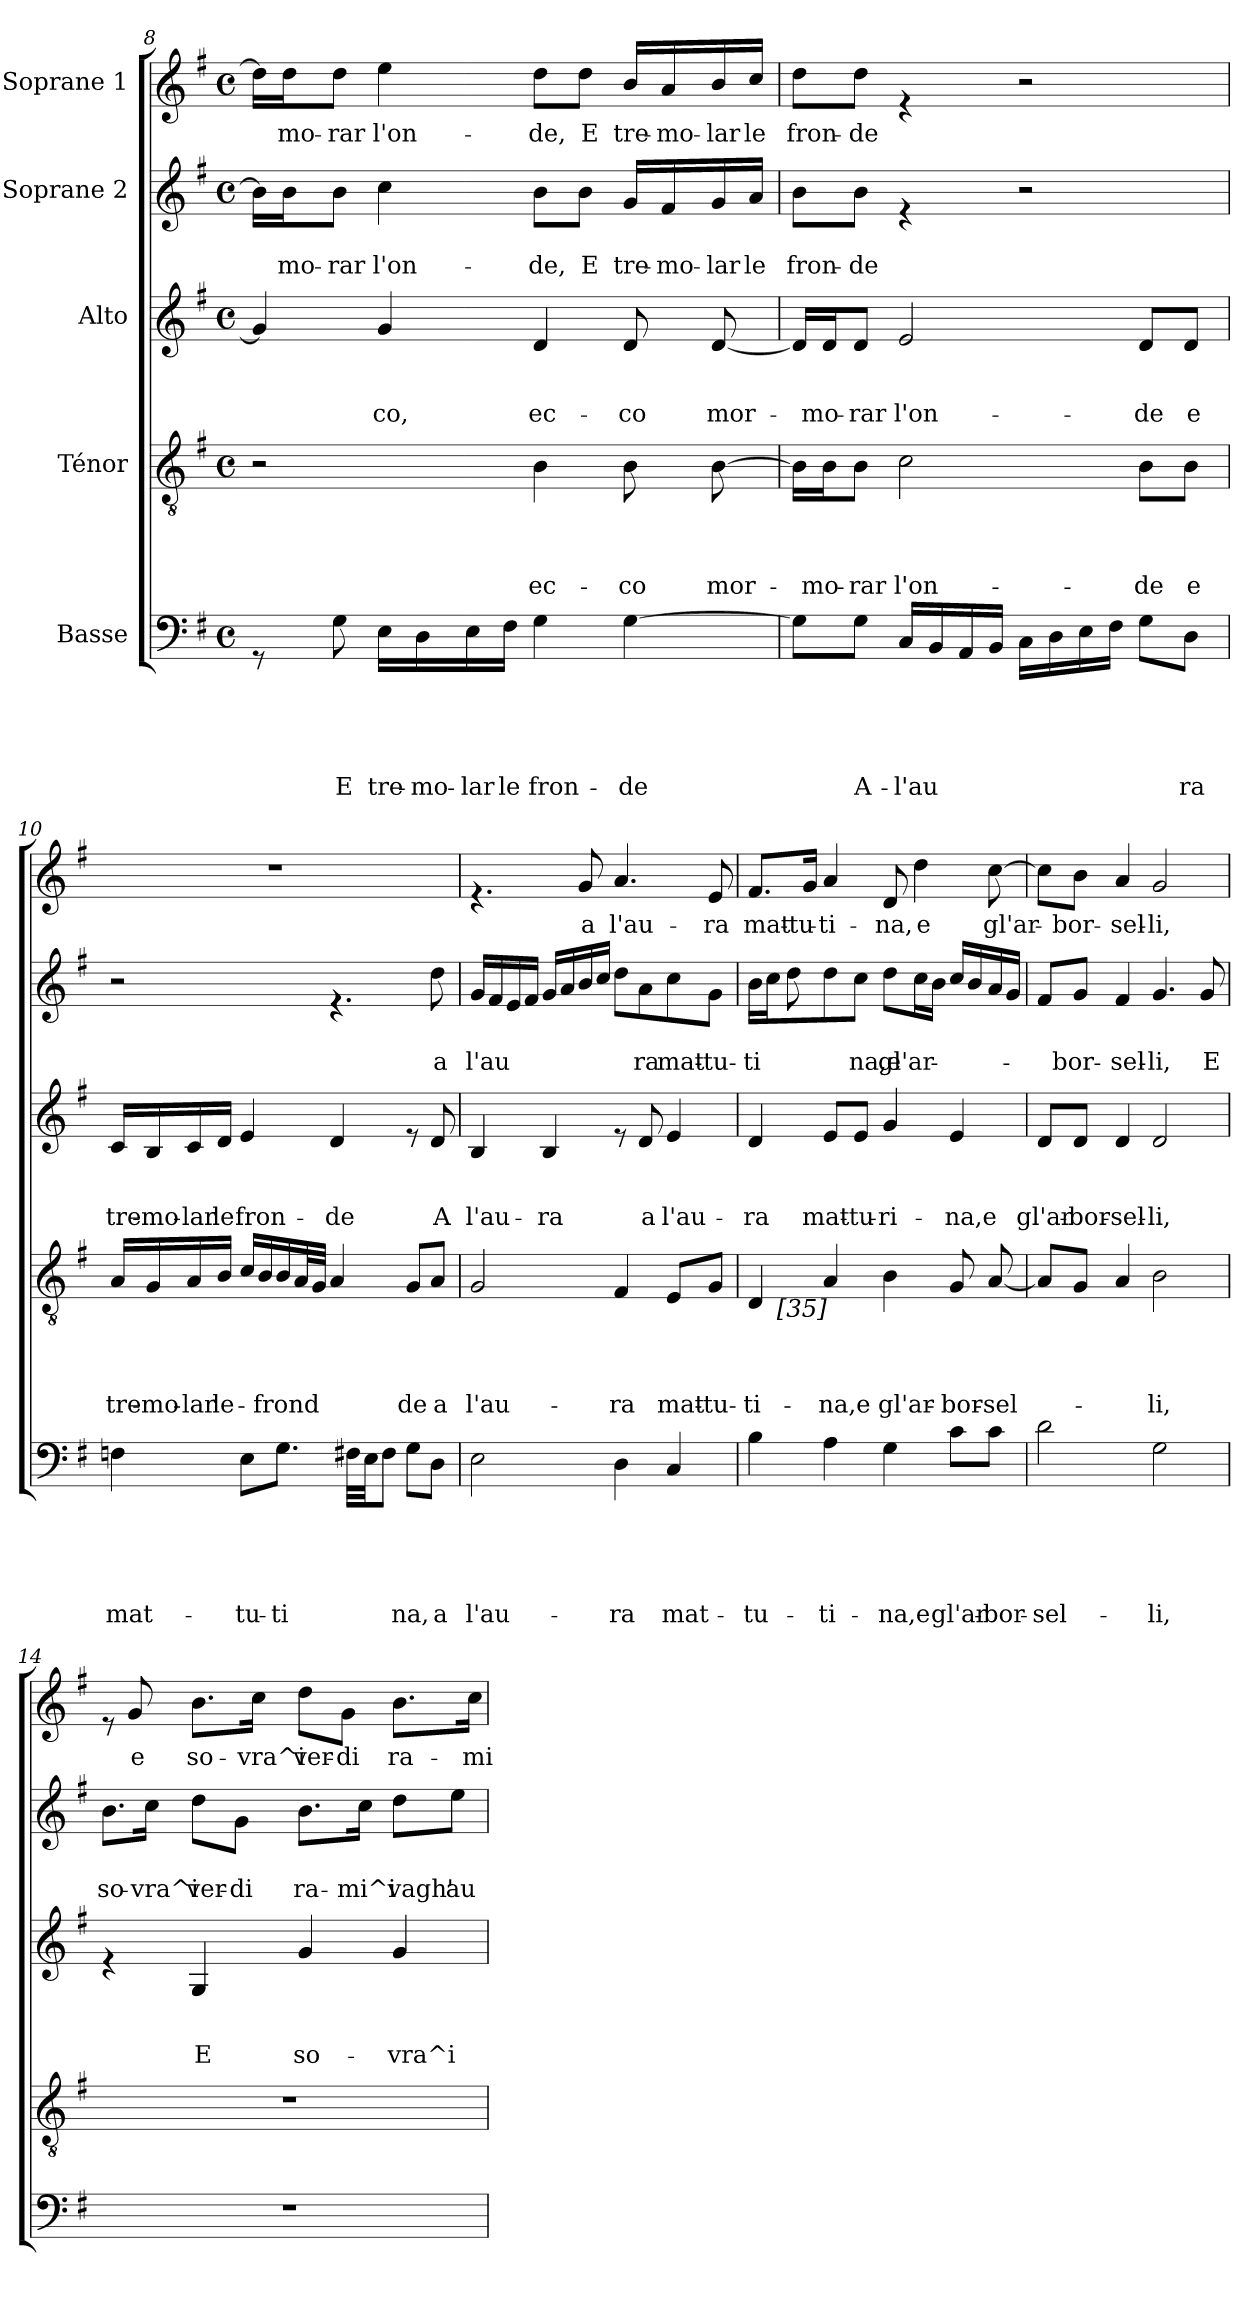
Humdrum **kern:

**kern	**text	**text	**text	**text	**text	**kern	**text	**text	**text	**text	**kern	**text	**text	**text	**kern	**text	**text	**kern	**text
*part5	*part5	*part5	*part5	*part5	*part5	*part4	*part4	*part4	*part4	*part4	*part3	*part3	*part3	*part3	*part2	*part2	*part2	*part1	*part1
*staff5	*staff5	*staff5	*staff5	*staff5	*staff5	*staff4	*staff4	*staff4	*staff4	*staff4	*staff3	*staff3	*staff3	*staff3	*staff2	*staff2	*staff2	*staff1	*staff1
*I"Basse	*	*	*	*	*	*I"Ténor	*	*	*	*	*I"Alto	*	*	*	*I"Soprane 2	*	*	*I"Soprane 1	*
*clefF4	*	*	*	*	*	*clefGv2	*	*	*	*	*clefG2	*	*	*	*clefG2	*	*	*clefG2	*
*k[f#]	*	*	*	*	*	*k[f#]	*	*	*	*	*k[f#]	*	*	*	*k[f#]	*	*	*k[f#]	*
*G:	*	*	*	*	*	*G:	*	*	*	*	*G:	*	*	*	*G:	*	*	*G:	*
*M4/4	*	*	*	*	*	*M4/4	*	*	*	*	*M4/4	*	*	*	*M4/4	*	*	*M4/4	*
*met(c)	*	*	*	*	*	*met(c)	*	*	*	*	*met(c)	*	*	*	*met(c)	*	*	*met(c)	*
=8	=8	=8	=8	=8	=8	=8	=8	=8	=8	=8	=8	=8	=8	=8	=8	=8	=8	=8	=8
8rGG	.	.	.	.	.	2r	.	.	.	.	4g/]	.	.	.	16b\LL]	.	.	16dd\LL]	.
!	!	!	!	!	!	!	!	!	!	!	!	!	!	!	!	!	!LO:LY:b	!	!LO:LY:b
.	.	.	.	.	.	.	.	.	.	.	.	.	.	.	16b\J	.	-mo-	16dd\J	-mo-
!	!	!	!	!	!LO:LY:b	!	!	!	!	!	!	!	!	!	!	!	!LO:LY:b	!	!LO:LY:b
8G\	.	.	.	.	E	.	.	.	.	.	.	.	.	.	8b\J	.	-rar	8dd\J	-rar
!	!	!	!	!	!LO:LY:b	!	!	!	!	!	!	!	!	!LO:LY:b	!	!	!LO:LY:b	!	!LO:LY:b
16E\LL	.	.	.	.	tre-	.	.	.	.	.	4g/	.	.	-co,	4cc\	.	l'on-	4ee\	l'on-
!	!	!	!	!	!LO:LY:b	!	!	!	!	!	!	!	!	!	!	!	!	!	!
16D\	.	.	.	.	-mo-	.	.	.	.	.	.	.	.	.	.	.	.	.	.
!	!	!	!	!	!LO:LY:b	!	!	!	!	!	!	!	!	!	!	!	!	!	!
16E\	.	.	.	.	-lar	.	.	.	.	.	.	.	.	.	.	.	.	.	.
!	!	!	!	!	!LO:LY:b	!	!	!	!	!	!	!	!	!	!	!	!	!	!
16F#\JJ	.	.	.	.	le	.	.	.	.	.	.	.	.	.	.	.	.	.	.
!	!	!	!	!	!LO:LY:b	!	!	!	!	!LO:LY:b	!	!	!	!LO:LY:b	!	!	!LO:LY:b	!	!LO:LY:b
4G\	.	.	.	.	fron-	4B\	.	.	.	ec-	4d/	.	.	ec-	8b\L	.	-de,	8dd\L	-de,
!	!	!	!	!	!	!	!	!	!	!	!	!	!	!	!	!	!LO:LY:b	!	!LO:LY:b
.	.	.	.	.	.	.	.	.	.	.	.	.	.	.	8b\J	.	E	8dd\J	E
!	!	!	!	!	!LO:LY:b	!	!	!	!	!LO:LY:b	!	!	!	!LO:LY:b	!	!	!LO:LY:b	!	!LO:LY:b
[>4G\	.	.	.	.	-de	8B\	.	.	.	-co	8d/	.	.	-co	16g/LL	.	tre-	16b/LL	tre-
!	!	!	!	!	!	!	!	!	!	!	!	!	!	!	!	!	!LO:LY:b	!	!LO:LY:b
.	.	.	.	.	.	.	.	.	.	.	.	.	.	.	16f#/	.	-mo-	16a/	-mo-
!	!	!	!	!	!	!	!	!	!	!LO:LY:b	!	!	!	!LO:LY:b	!	!	!LO:LY:b	!	!LO:LY:b
.	.	.	.	.	.	[>8B\	.	.	.	mor-	[<8d/	.	.	mor-	16g/	.	-lar	16b/	-lar
!	!	!	!	!	!	!	!	!	!	!	!	!	!	!	!	!	!LO:LY:b	!	!LO:LY:b
.	.	.	.	.	.	.	.	.	.	.	.	.	.	.	16a/JJ	.	le	16cc/JJ	le
=9	=9	=9	=9	=9	=9	=9	=9	=9	=9	=9	=9	=9	=9	=9	=9	=9	=9	=9	=9
!	!	!	!	!	!	!	!	!	!	!	!	!	!	!	!	!	!LO:LY:b	!	!LO:LY:b
8G\L]	.	.	.	.	.	16B\LL]	.	.	.	.	16d/LL]	.	.	.	8b\L	.	fron-	8dd\L	fron-
!	!	!	!	!	!	!	!	!	!	!LO:LY:b	!	!	!	!LO:LY:b	!	!	!	!	!
.	.	.	.	.	.	16B\J	.	.	.	-mo-	16d/J	.	.	-mo-	.	.	.	.	.
!	!	!	!	!	!LO:LY:b	!	!	!	!	!LO:LY:b	!	!	!	!LO:LY:b	!	!	!LO:LY:b	!	!LO:LY:b
8G\J	.	.	.	.	A-	8B\J	.	.	.	-rar	8d/J	.	.	-rar	8b\J	.	-de	8dd\J	-de
!	!	!	!	!	!LO:LY:b	!	!	!	!	!LO:LY:b	!	!	!	!LO:LY:b	!	!	!	!	!
16C/LL	.	.	.	.	-l'au	2c\	.	.	.	l'on-	2e/	.	.	l'on-	4re	.	.	4re	.
16BB/	.	.	.	.	.	.	.	.	.	.	.	.	.	.	.	.	.	.	.
16AA/	.	.	.	.	.	.	.	.	.	.	.	.	.	.	.	.	.	.	.
16BB/JJ	.	.	.	.	.	.	.	.	.	.	.	.	.	.	.	.	.	.	.
16C\LL	.	.	.	.	.	.	.	.	.	.	.	.	.	.	2r	.	.	2r	.
16D\	.	.	.	.	.	.	.	.	.	.	.	.	.	.	.	.	.	.	.
16E\	.	.	.	.	.	.	.	.	.	.	.	.	.	.	.	.	.	.	.
16F#\JJ	.	.	.	.	.	.	.	.	.	.	.	.	.	.	.	.	.	.	.
!	!	!	!	!	!	!	!	!	!	!LO:LY:b	!	!	!	!LO:LY:b	!	!	!	!	!
8G\L	.	.	.	.	.	8B\L	.	.	.	-de	8d/L	.	.	-de	.	.	.	.	.
!	!	!	!	!	!LO:LY:b	!	!	!	!	!LO:LY:b	!	!	!	!LO:LY:b	!	!	!	!	!
8D\J	.	.	.	.	ra	8B\J	.	.	.	e	8d/J	.	.	e	.	.	.	.	.
!!LO:LB:g=z
=10	=10	=10	=10	=10	=10	=10	=10	=10	=10	=10	=10	=10	=10	=10	=10	=10	=10	=10	=10
!	!	!	!	!	!LO:LY:b	!	!	!	!	!LO:LY:b	!	!	!	!LO:LY:b	!	!	!	!	!
4Fn\	.	.	.	.	mat-	16A/LL	.	.	.	tre-	16c/LL	.	.	tre-	2r	.	.	1r	.
!	!	!	!	!	!	!	!	!	!	!LO:LY:b	!	!	!	!LO:LY:b	!	!	!	!	!
.	.	.	.	.	.	16G/	.	.	.	-mo-	16B/	.	.	-mo-	.	.	.	.	.
!	!	!	!	!	!	!	!	!	!	!LO:LY:b	!	!	!	!LO:LY:b	!	!	!	!	!
.	.	.	.	.	.	16A/	.	.	.	-lar	16c/	.	.	-lar	.	.	.	.	.
!	!	!	!	!	!	!	!	!	!	!LO:LY:b	!	!	!	!LO:LY:b	!	!	!	!	!
.	.	.	.	.	.	16B/JJ	.	.	.	le-	16d/JJ	.	.	le	.	.	.	.	.
!	!	!	!	!	!LO:LY:b	!	!	!	!	!	!	!	!	!LO:LY:b	!	!	!	!	!
8E\L	.	.	.	.	-tu-	16c/LL	.	.	.	.	4e/	.	.	fron-	.	.	.	.	.
!	!	!	!	!	!	!	!	!	!	!LO:LY:b	!	!	!	!	!	!	!	!	!
.	.	.	.	.	.	16B/	.	.	.	-frond	.	.	.	.	.	.	.	.	.
!	!	!	!	!	!LO:LY:b	!	!	!	!	!	!	!	!	!	!	!	!	!	!
8.G\J	.	.	.	.	-ti	16B/	.	.	.	.	.	.	.	.	.	.	.	.	.
.	.	.	.	.	.	32A/L	.	.	.	.	.	.	.	.	.	.	.	.	.
.	.	.	.	.	.	32G/JJJ	.	.	.	.	.	.	.	.	.	.	.	.	.
!	!	!	!	!	!	!	!	!	!	!	!	!	!	!LO:LY:b	!	!	!	!	!
.	.	.	.	.	.	4A/	.	.	.	.	4d/	.	.	-de	4.re	.	.	.	.
32F#X\LLL	.	.	.	.	.	.	.	.	.	.	.	.	.	.	.	.	.	.	.
32E\JJ	.	.	.	.	.	.	.	.	.	.	.	.	.	.	.	.	.	.	.
8F#\J	.	.	.	.	.	.	.	.	.	.	.	.	.	.	.	.	.	.	.
!	!	!	!	!	!LO:LY:b	!	!	!	!	!LO:LY:b	!	!	!	!	!	!	!	!	!
8G\L	.	.	.	.	na,	8G/L	.	.	.	de	8re	.	.	.	.	.	.	.	.
!	!	!	!	!	!LO:LY:b	!	!	!	!	!LO:LY:b	!	!	!	!LO:LY:b	!	!	!LO:LY:b	!	!
8D\J	.	.	.	.	a	8A/J	.	.	.	a	8d/	.	.	A	8dd\	.	a	.	.
=11	=11	=11	=11	=11	=11	=11	=11	=11	=11	=11	=11	=11	=11	=11	=11	=11	=11	=11	=11
!	!	!	!	!	!LO:LY:b	!	!	!	!	!LO:LY:b	!	!	!	!LO:LY:b	!	!	!LO:LY:b	!	!
2E\	.	.	.	.	l'au-	2G/	.	.	.	l'au-	4B/	.	.	l'au-	16g/LL	.	l'au	4.re	.
.	.	.	.	.	.	.	.	.	.	.	.	.	.	.	16f#/	.	.	.	.
.	.	.	.	.	.	.	.	.	.	.	.	.	.	.	16e/	.	.	.	.
.	.	.	.	.	.	.	.	.	.	.	.	.	.	.	16f#/JJ	.	.	.	.
!	!	!	!	!	!	!	!	!	!	!	!	!	!	!LO:LY:b	!	!	!	!	!
.	.	.	.	.	.	.	.	.	.	.	4B/	.	.	-ra	16g/LL	.	.	.	.
.	.	.	.	.	.	.	.	.	.	.	.	.	.	.	16a/	.	.	.	.
!	!	!	!	!	!	!	!	!	!	!	!	!	!	!	!	!	!	!	!LO:LY:b
.	.	.	.	.	.	.	.	.	.	.	.	.	.	.	16b/	.	.	8g/	a
.	.	.	.	.	.	.	.	.	.	.	.	.	.	.	16cc/JJ	.	.	.	.
!	!	!	!	!	!LO:LY:b	!	!	!	!	!LO:LY:b	!	!	!	!	!	!	!	!	!LO:LY:b
4D\	.	.	.	.	-ra	4F#/	.	.	.	-ra	8re	.	.	.	8dd\L	.	.	4.a/	l'au-
!	!	!	!	!	!	!	!	!	!	!	!	!	!	!LO:LY:b	!	!	!LO:LY:b	!	!
.	.	.	.	.	.	.	.	.	.	.	8d/	.	.	a	8a\	.	ra	.	.
!	!	!	!	!	!LO:LY:b	!	!	!	!	!LO:LY:b	!	!	!	!LO:LY:b	!	!	!LO:LY:b	!	!
4C/	.	.	.	.	mat-	8E/L	.	.	.	mat-	4e/	.	.	l'au-	8cc\	.	mat-	.	.
!	!	!	!	!	!	!	!	!	!	!LO:LY:b	!	!	!	!	!	!	!LO:LY:b	!	!LO:LY:b
.	.	.	.	.	.	8G/J	.	.	.	-tu-	.	.	.	.	8g\J	.	-tu-	8e/	-ra
=12	=12	=12	=12	=12	=12	=12	=12	=12	=12	=12	=12	=12	=12	=12	=12	=12	=12	=12	=12
!	!	!	!	!	!LO:LY:b	!	!	!	!	!LO:LY:b	!	!	!	!LO:LY:b	!	!	!LO:LY:b	!	!LO:LY:b
*	*	*	*	*	*	*^	*	*	*	*	*	*	*	*	*^	*	*	*	*
4B\	.	.	.	.	-tu-	4D/	16.ryy	.	.	.	-ti-	4d/	.	.	-ra	16b\LL	8ryy	.	-ti	8.f#/L	mat-
.	.	.	.	.	.	.	.	.	.	.	.	.	.	.	.	16cc\J	.	.	.	.	.
!	!	!	!	!	!	!	!LO:TX:b:t=[35]	!	!	!	!	!	!	!	!	!	!	!	!	!	!
.	.	.	.	.	.	.	2ryy	.	.	.	.	.	.	.	.	.	.	.	.	.	.
.	.	.	.	.	.	.	.	.	.	.	.	.	.	.	.	8ryy	8dd\	.	.	.	.
!	!	!	!	!	!	!	!	!	!	!	!	!	!	!	!	!	!	!	!	!	!LO:LY:b
.	.	.	.	.	.	.	.	.	.	.	.	.	.	.	.	.	.	.	.	16g/Jk	-tu-
!	!	!	!	!	!LO:LY:b	!	!	!	!	!	!LO:LY:b	!	!	!	!LO:LY:b	!	!	!	!	!	!LO:LY:b
4A\	.	.	.	.	-ti-	4A/	.	.	.	.	-na,e	8e/L	.	.	mat-	8dd\	4ryy	.	.	4a/	-ti-
!	!	!	!	!	!	!	!	!	!	!	!	!	!	!	!LO:LY:b	!	!	!	!LO:LY:b	!	!
.	.	.	.	.	.	.	.	.	.	.	.	8e/J	.	.	-tu-	8cc\J	.	.	na,e-	.	.
!	!	!	!	!	!LO:LY:b	!	!	!	!	!	!LO:LY:b	!	!	!	!LO:LY:b	!	!	!	!LO:LY:b	!	!LO:LY:b
4G\	.	.	.	.	-na,e	4B\	.	.	.	.	gl'ar-	4g/	.	.	-ri-	2ryy	8dd\L	.	-gl'ar	8d/	-na,
.	.	.	.	.	.	.	4ryy	.	.	.	.	.	.	.	.	.	.	.	.	.	.
!	!	!	!	!	!	!	!	!	!	!	!	!	!	!	!	!	!	!	!	!	!LO:LY:b
.	.	.	.	.	.	.	.	.	.	.	.	.	.	.	.	.	16cc\L	.	.	4dd\	e
.	.	.	.	.	.	.	.	.	.	.	.	.	.	.	.	.	16b\JJ	.	.	.	.
!	!	!	!	!	!LO:LY:b	!	!	!	!	!	!LO:LY:b	!	!	!	!LO:LY:b	!	!	!	!	!	!
8c\L	.	.	.	.	gl'ar-	8G/	.	.	.	.	-bor-	4e/	.	.	-na,e	.	16cc/LL	.	.	.	.
.	.	.	.	.	.	.	.	.	.	.	.	.	.	.	.	.	16b/	.	.	.	.
.	.	.	.	.	.	.	8ryy	.	.	.	.	.	.	.	.	.	.	.	.	.	.
!	!	!	!	!	!LO:LY:b	!	!	!	!	!	!LO:LY:b	!	!	!	!	!	!	!	!	!	!LO:LY:b
8c\J	.	.	.	.	-bor-	[<8A/	.	.	.	.	-sel-	.	.	.	.	.	16a/	.	.	[>8cc\	gl'ar-
.	.	.	.	.	.	.	.	.	.	.	.	.	.	.	.	.	16g/JJ	.	.	.	.
.	.	.	.	.	.	.	32ryy	.	.	.	.	.	.	.	.	.	.	.	.	.	.
!!LO:PB:g=z
=13	=13	=13	=13	=13	=13	=13	=13	=13	=13	=13	=13	=13	=13	=13	=13	=13	=13	=13	=13	=13	=13
!	!	!	!	!	!LO:LY:b	!	!	!	!	!	!	!	!	!	!LO:LY:b	!	!	!	!	!	!
*	*	*	*	*	*	*v	*v	*	*	*	*	*	*	*	*	*v	*v	*	*	*	*
2d\	.	.	.	.	-sel-	8A/L]	.	.	.	.	8d/L	.	.	gl'ar-	8f#/L	.	.	8cc\L]	.
!	!	!	!	!	!	!	!	!	!	!	!	!	!	!LO:LY:b	!	!	!LO:LY:b	!	!LO:LY:b
.	.	.	.	.	.	8G/J	.	.	.	.	8d/J	.	.	-bor-	8g/J	.	bor-	8b\J	-bor-
!	!	!	!	!	!	!	!	!	!	!	!	!	!	!LO:LY:b	!	!	!LO:LY:b	!	!LO:LY:b
.	.	.	.	.	.	4A/	.	.	.	.	4d/	.	.	-sel-	4f#/	.	-sel-	4a/	-sel-
!	!	!	!	!	!LO:LY:b	!	!	!	!	!LO:LY:b	!	!	!	!LO:LY:b	!	!	!LO:LY:b	!	!LO:LY:b
2G\	.	.	.	.	-li,	2B\	.	.	.	-li,	2d/	.	.	-li,	4.g/	.	-li,	2g/	-li,
!	!	!	!	!	!	!	!	!	!	!	!	!	!	!	!	!	!LO:LY:b	!	!
.	.	.	.	.	.	.	.	.	.	.	.	.	.	.	8g/	.	E	.	.
=14	=14	=14	=14	=14	=14	=14	=14	=14	=14	=14	=14	=14	=14	=14	=14	=14	=14	=14	=14
!	!	!	!	!	!	!	!	!	!	!	!	!	!	!	!	!	!LO:LY:b	!	!
1r	.	.	.	.	.	1r	.	.	.	.	4re	.	.	.	8.b\L	.	so-	8re	.
!	!	!	!	!	!	!	!	!	!	!	!	!	!	!	!	!	!	!	!LO:LY:b
.	.	.	.	.	.	.	.	.	.	.	.	.	.	.	.	.	.	8g/	e
!	!	!	!	!	!	!	!	!	!	!	!	!	!	!	!	!	!LO:LY:b	!	!
.	.	.	.	.	.	.	.	.	.	.	.	.	.	.	16cc\Jk	.	-vra^i	.	.
!	!	!	!	!	!	!	!	!	!	!	!	!	!	!LO:LY:b	!	!	!LO:LY:b	!	!LO:LY:b
.	.	.	.	.	.	.	.	.	.	.	4G/	.	.	E	8dd\L	.	ver-	8.b\L	so-
!	!	!	!	!	!	!	!	!	!	!	!	!	!	!	!	!	!LO:LY:b	!	!
.	.	.	.	.	.	.	.	.	.	.	.	.	.	.	8g\J	.	-di	.	.
!	!	!	!	!	!	!	!	!	!	!	!	!	!	!	!	!	!	!	!LO:LY:b
.	.	.	.	.	.	.	.	.	.	.	.	.	.	.	.	.	.	16cc\Jk	-vra^i
!	!	!	!	!	!	!	!	!	!	!	!	!	!	!LO:LY:b	!	!	!LO:LY:b	!	!LO:LY:b
.	.	.	.	.	.	.	.	.	.	.	4g/	.	.	so-	8.b\L	.	ra-	8dd\L	ver-
!	!	!	!	!	!	!	!	!	!	!	!	!	!	!	!	!	!	!	!LO:LY:b
.	.	.	.	.	.	.	.	.	.	.	.	.	.	.	.	.	.	8g\J	-di
!	!	!	!	!	!	!	!	!	!	!	!	!	!	!	!	!	!LO:LY:b	!	!
.	.	.	.	.	.	.	.	.	.	.	.	.	.	.	16cc\Jk	.	-mi^i	.	.
!	!	!	!	!	!	!	!	!	!	!	!	!	!	!LO:LY:b	!	!	!LO:LY:b	!	!LO:LY:b
.	.	.	.	.	.	.	.	.	.	.	4g/	.	.	-vra^i	8dd\L	.	vagh'	8.b\L	ra-
!	!	!	!	!	!	!	!	!	!	!	!	!	!	!	!	!	!LO:LY:b	!	!
.	.	.	.	.	.	.	.	.	.	.	.	.	.	.	8ee\J	.	au-	.	.
!	!	!	!	!	!	!	!	!	!	!	!	!	!	!	!	!	!	!	!LO:LY:b
.	.	.	.	.	.	.	.	.	.	.	.	.	.	.	.	.	.	16cc\Jk	-mi
=	=	=	=	=	=	=	=	=	=	=	=	=	=	=	=	=	=	=	=
*-	*-	*-	*-	*-	*-	*-	*-	*-	*-	*-	*-	*-	*-	*-	*-	*-	*-	*-	*-
